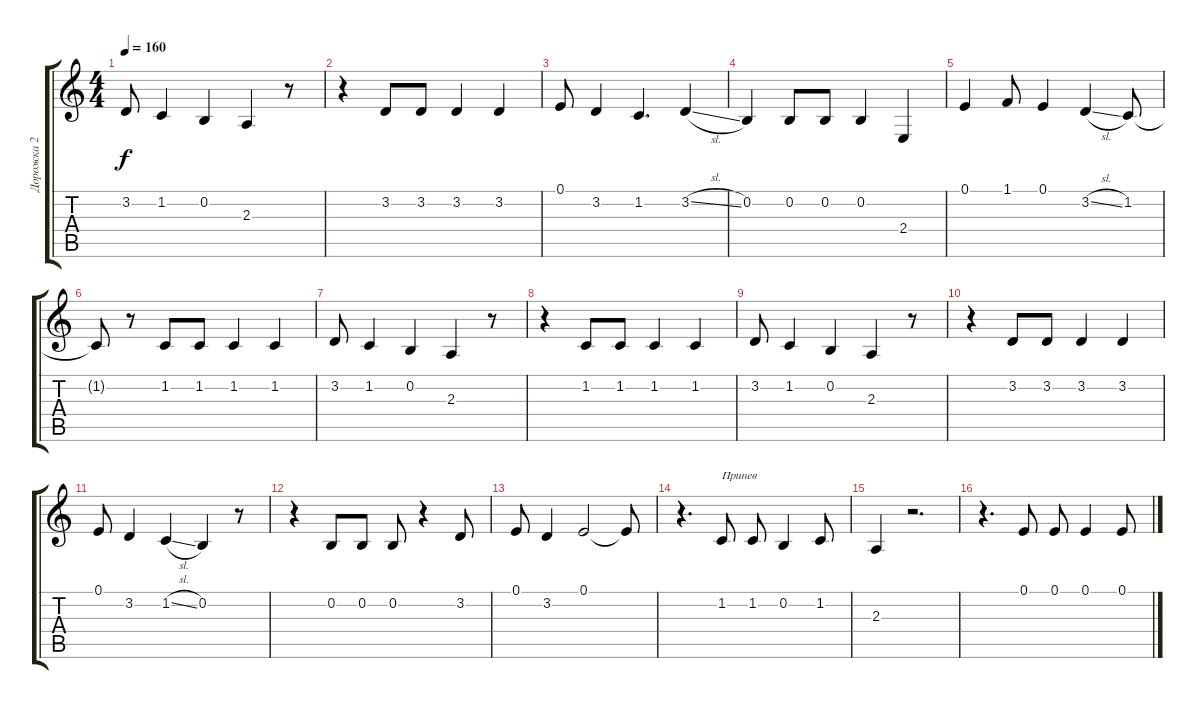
\track ("Дорожка 2" "Дорожка 2") {instrument oboe}
\staff {score tabs}
\tuning (E4 B3 G3 D3 A2 E2) {hide}
\ts (4 4)
\tempo 160
\clef g2
\ks c
3.2.8{dy f} 1.2.4 0.2.4 2.3.4 r.8 |
r.4 3.2.8 3.2.8 3.2.4 3.2.4 |
0.1.8 3.2.4 1.2.4{d} 3.2{sl}.4 |
0.2.4 0.2.8 0.2.8 0.2.4 2.4.4 |
0.1.4 1.1.8 0.1.4 3.2{sl}.4 1.2.8 |
1.2{t}.8 r.8 1.2.8 1.2.8 1.2.4 1.2.4 |
3.2.8 1.2.4 0.2.4 2.3.4 r.8 |
r.4 1.2.8 1.2.8 1.2.4 1.2.4 |
3.2.8 1.2.4 0.2.4 2.3.4 r.8 |
r.4 3.2.8 3.2.8 3.2.4 3.2.4 |
0.1.8 3.2.4 1.2{sl}.4 0.2.4 r.8 |
r.4 0.2.8 0.2.8 0.2.8 r.4 3.2.8 |
0.1.8 3.2.4 0.1.2 0.1{t}.8 |
r.4{d} 1.2.8{txt "Припев"} 1.2.8 0.2.4 1.2.8 |
2.3.4 r.2{d} |
r.4{d} 0.1.8 0.1.8 0.1.4 0.1.8
